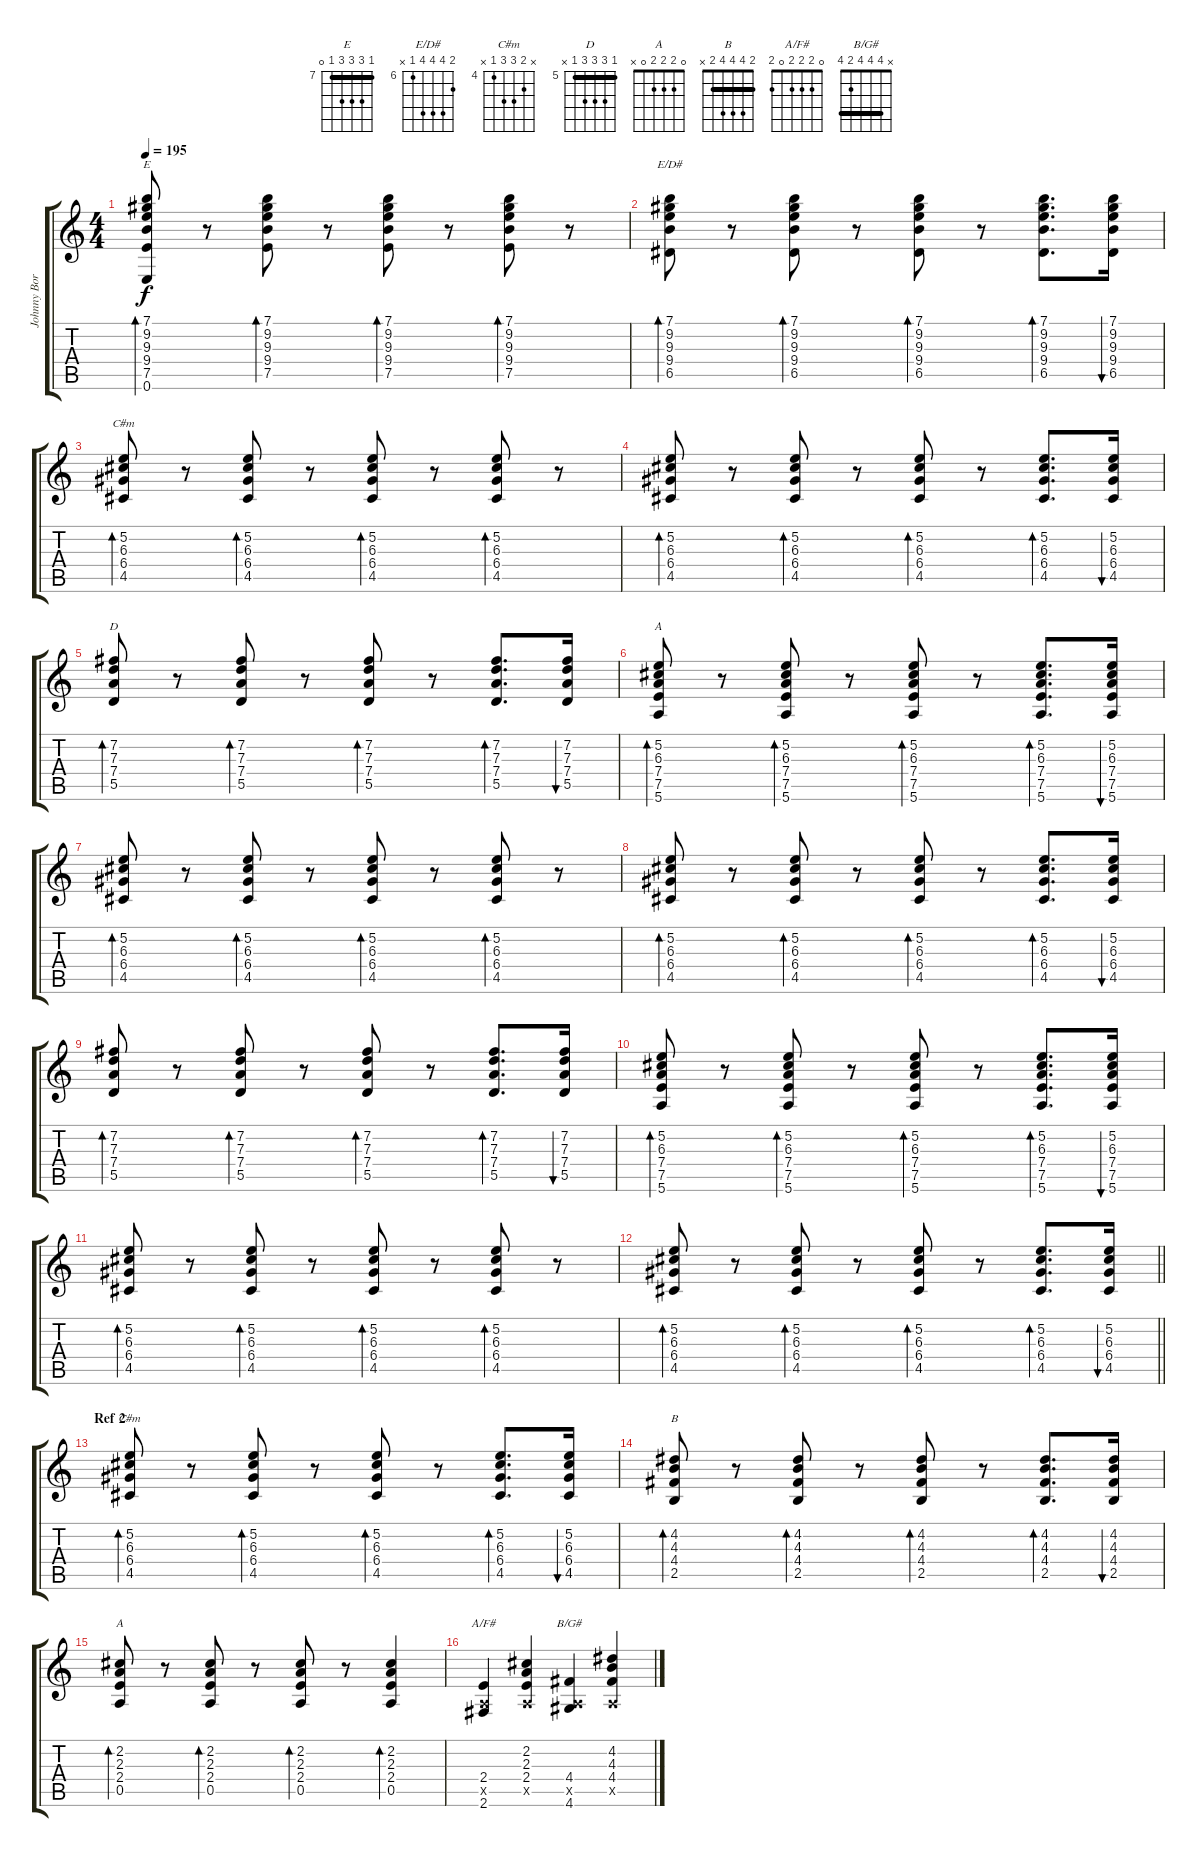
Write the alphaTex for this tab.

\track ("Johnny Borell (vox, Guitar)" "Johnny Bor") {instrument acousticguitarsteel}
\staff {score tabs}
\tuning (E4 B3 G3 D3 A2 E2) {hide}
\chord ("E" 7 9 9 9 7 0) {firstfret 7 barre 7}
\chord ("E/D#" 7 9 9 9 6 x) {firstfret 6}
\chord ("C#m" 4 5 6 6 4 x) {firstfret 4 barre 4}
\chord ("D" 5 7 7 7 5 x) {firstfret 5 barre 5}
\chord ("A" x 5 6 7 7 5) {firstfret 5 barre 5}
\chord ("C#m" x 5 6 6 4 x) {firstfret 4}
\chord ("B" 2 4 4 4 2 x) {barre 2}
\chord ("A" 0 2 2 2 0 x)
\chord ("A/F#" 0 2 2 2 0 2)
\chord ("B/G#" x 4 4 4 2 4) {barre 4}
\ts (4 4)
\tempo 195
\clef g2
\ks c
(7.1 9.2 9.3 9.4 7.5 0.6).8{bd 60 ch "E" dy f} r.8 (7.1 9.2 9.3 9.4 7.5).8{bd 60} r.8 (7.1 9.2 9.3 9.4 7.5).8{bd 60} r.8 (7.1 9.2 9.3 9.4 7.5).8{bd 60} r.8 |
(7.1 9.2 9.3 9.4 6.5).8{bd 60 ch "E/D#"} r.8 (7.1 9.2 9.3 9.4 6.5).8{bd 60} r.8 (7.1 9.2 9.3 9.4 6.5).8{bd 60} r.8 (7.1 9.2 9.3 9.4 6.5).8{d bd 60} (7.1 9.2 9.3 9.4 6.5).16{bu 60} |
(5.2 6.3 6.4 4.5).8{bd 30 ch "C#m"} r.8 (5.2 6.3 6.4 4.5).8{bd 30} r.8 (5.2 6.3 6.4 4.5).8{bd 30} r.8 (5.2 6.3 6.4 4.5).8{bd 30} r.8 |
(5.2 6.3 6.4 4.5).8{bd 30} r.8 (5.2 6.3 6.4 4.5).8{bd 30} r.8 (5.2 6.3 6.4 4.5).8{bd 30} r.8 (5.2 6.3 6.4 4.5).8{d bd 30} (5.2 6.3 6.4 4.5).16{bu 60} |
(7.2 7.3 7.4 5.5).8{bd 60 ch "D"} r.8 (7.2 7.3 7.4 5.5).8{bd 60} r.8 (7.2 7.3 7.4 5.5).8{bd 60} r.8 (7.2 7.3 7.4 5.5).8{d bd 60} (7.2 7.3 7.4 5.5).16{bu 60} |
(5.2 6.3 7.4 7.5 5.6).8{bd 60 ch "A"} r.8 (5.2 6.3 7.4 7.5 5.6).8{bd 60} r.8 (5.2 6.3 7.4 7.5 5.6).8{bd 60} r.8 (5.2 6.3 7.4 7.5 5.6).8{d bd 60} (5.2 6.3 7.4 7.5 5.6).16{bu 60} |
(5.2 6.3 6.4 4.5).8{bd 30} r.8 (5.2 6.3 6.4 4.5).8{bd 30} r.8 (5.2 6.3 6.4 4.5).8{bd 30} r.8 (5.2 6.3 6.4 4.5).8{bd 30} r.8 |
(5.2 6.3 6.4 4.5).8{bd 30} r.8 (5.2 6.3 6.4 4.5).8{bd 30} r.8 (5.2 6.3 6.4 4.5).8{bd 30} r.8 (5.2 6.3 6.4 4.5).8{d bd 30} (5.2 6.3 6.4 4.5).16{bu 60} |
(7.2 7.3 7.4 5.5).8{bd 60} r.8 (7.2 7.3 7.4 5.5).8{bd 60} r.8 (7.2 7.3 7.4 5.5).8{bd 60} r.8 (7.2 7.3 7.4 5.5).8{d bd 60} (7.2 7.3 7.4 5.5).16{bu 60} |
(5.2 6.3 7.4 7.5 5.6).8{bd 60} r.8 (5.2 6.3 7.4 7.5 5.6).8{bd 60} r.8 (5.2 6.3 7.4 7.5 5.6).8{bd 60} r.8 (5.2 6.3 7.4 7.5 5.6).8{d bd 60} (5.2 6.3 7.4 7.5 5.6).16{bu 60} |
(5.2 6.3 6.4 4.5).8{bd 30} r.8 (5.2 6.3 6.4 4.5).8{bd 30} r.8 (5.2 6.3 6.4 4.5).8{bd 30} r.8 (5.2 6.3 6.4 4.5).8{bd 30} r.8 |
\barLineRight lightlight
(5.2 6.3 6.4 4.5).8{bd 30} r.8 (5.2 6.3 6.4 4.5).8{bd 30} r.8 (5.2 6.3 6.4 4.5).8{bd 30} r.8 (5.2 6.3 6.4 4.5).8{d bd 30} (5.2 6.3 6.4 4.5).16{bu 60} |
\section ("" "Ref 2")
(5.2 6.3 6.4 4.5).8{bd 30 ch "C#m"} r.8 (5.2 6.3 6.4 4.5).8{bd 30} r.8 (5.2 6.3 6.4 4.5).8{bd 30} r.8 (5.2 6.3 6.4 4.5).8{d bd 30} (5.2 6.3 6.4 4.5).16{bu 60} |
(4.2 4.3 4.4 2.5).8{bd 60 ch "B"} r.8 (4.2 4.3 4.4 2.5).8{bd 60} r.8 (4.2 4.3 4.4 2.5).8{bd 60} r.8 (4.2 4.3 4.4 2.5).8{d bd 60} (4.2 4.3 4.4 2.5).16{bu 60} |
(2.2 2.3 2.4 0.5).8{bd 60 ch "A"} r.8 (2.2 2.3 2.4 0.5).8{bd 60} r.8 (2.2 2.3 2.4 0.5).8{bd 60} r.8 (2.2 2.3 2.4 0.5).4{bd 60} |
(2.4 0.5{x} 2.6).4{ch "A/F#"} (2.2 2.3 2.4 0.5{x}).4 (4.4 0.5{x} 4.6).4{ch "B/G#"} (4.2 4.3 4.4 0.5{x}).4
